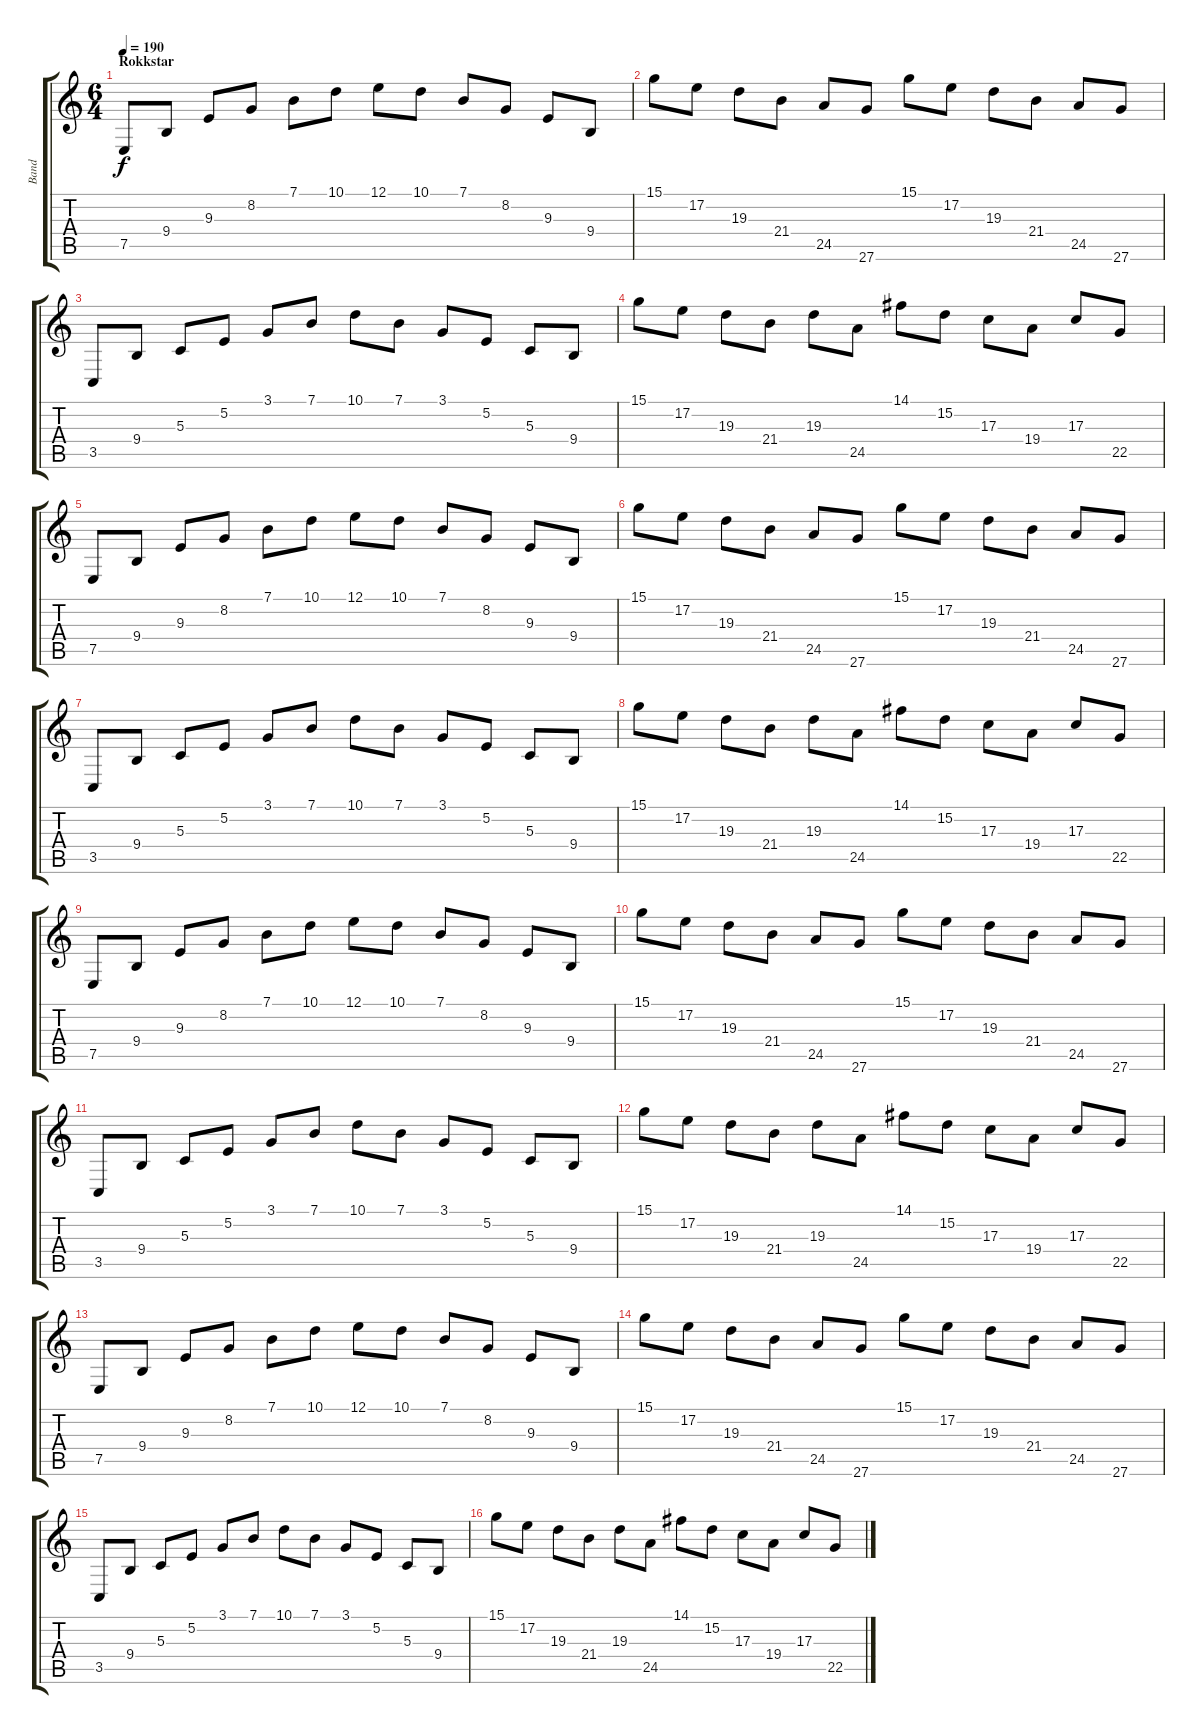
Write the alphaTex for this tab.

\track ("Band" "Band") {instrument pizzicatostrings}
\staff {score tabs}
\tuning (E4 B3 G3 D3 A2 E2) {hide}
\ts (6 4)
\section ("" "Rokkstar")
\tempo 190
\clef g2
\ks c
7.5.8{dy f instrument pizzicatostrings} 9.4.8 9.3.8 8.2.8 7.1.8 10.1.8 12.1.8 10.1.8 7.1.8 8.2.8 9.3.8 9.4.8 |
15.1.8 17.2.8 19.3.8 21.4.8 24.5.8 27.6.8 15.1.8 17.2.8 19.3.8 21.4.8 24.5.8 27.6.8 |
3.5.8 9.4.8 5.3.8 5.2.8 3.1.8 7.1.8 10.1.8 7.1.8 3.1.8 5.2.8 5.3.8 9.4.8 |
15.1.8 17.2.8 19.3.8 21.4.8 19.3.8 24.5.8 14.1.8 15.2.8 17.3.8 19.4.8 17.3.8 22.5.8 |
7.5.8 9.4.8 9.3.8 8.2.8 7.1.8 10.1.8 12.1.8 10.1.8 7.1.8 8.2.8 9.3.8 9.4.8 |
15.1.8 17.2.8 19.3.8 21.4.8 24.5.8 27.6.8 15.1.8 17.2.8 19.3.8 21.4.8 24.5.8 27.6.8 |
3.5.8 9.4.8 5.3.8 5.2.8 3.1.8 7.1.8 10.1.8 7.1.8 3.1.8 5.2.8 5.3.8 9.4.8 |
15.1.8 17.2.8 19.3.8 21.4.8 19.3.8 24.5.8 14.1.8 15.2.8 17.3.8 19.4.8 17.3.8 22.5.8 |
7.5.8 9.4.8 9.3.8 8.2.8 7.1.8 10.1.8 12.1.8 10.1.8 7.1.8 8.2.8 9.3.8 9.4.8 |
15.1.8 17.2.8 19.3.8 21.4.8 24.5.8 27.6.8 15.1.8 17.2.8 19.3.8 21.4.8 24.5.8 27.6.8 |
3.5.8 9.4.8 5.3.8 5.2.8 3.1.8 7.1.8 10.1.8 7.1.8 3.1.8 5.2.8 5.3.8 9.4.8 |
15.1.8 17.2.8 19.3.8 21.4.8 19.3.8 24.5.8 14.1.8 15.2.8 17.3.8 19.4.8 17.3.8 22.5.8 |
7.5.8 9.4.8 9.3.8 8.2.8 7.1.8 10.1.8 12.1.8 10.1.8 7.1.8 8.2.8 9.3.8 9.4.8 |
15.1.8 17.2.8 19.3.8 21.4.8 24.5.8 27.6.8 15.1.8 17.2.8 19.3.8 21.4.8 24.5.8 27.6.8 |
3.5.8 9.4.8 5.3.8 5.2.8 3.1.8 7.1.8 10.1.8 7.1.8 3.1.8 5.2.8 5.3.8 9.4.8 |
15.1.8 17.2.8 19.3.8 21.4.8 19.3.8 24.5.8 14.1.8 15.2.8 17.3.8 19.4.8 17.3.8 22.5.8
